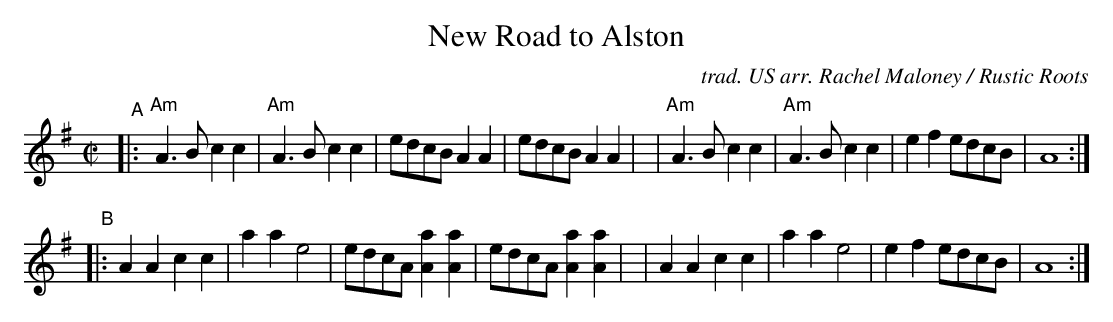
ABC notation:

X:1
T: New Road to Alston
C: trad. US arr. Rachel Maloney / Rustic Roots
M: C|
L: 1/8
K: Em
"^A"\
|:"Am"A3B c2c2 | "Am"A3B c2c2 | edcB A2A2 | edcB A2A2 |\
| "Am"A3B c2c2 | "Am"A3B c2c2 | e2f2 edcB | A8 :|
"^B"\
|:A2A2 c2c2 | a2a2 e4 | edcA [a2A2][a2A2] | edcA [a2A2][a2A2] |\
| A2A2 c2c2 | a2a2 e4 | e2f2 edcB | A8 :|
